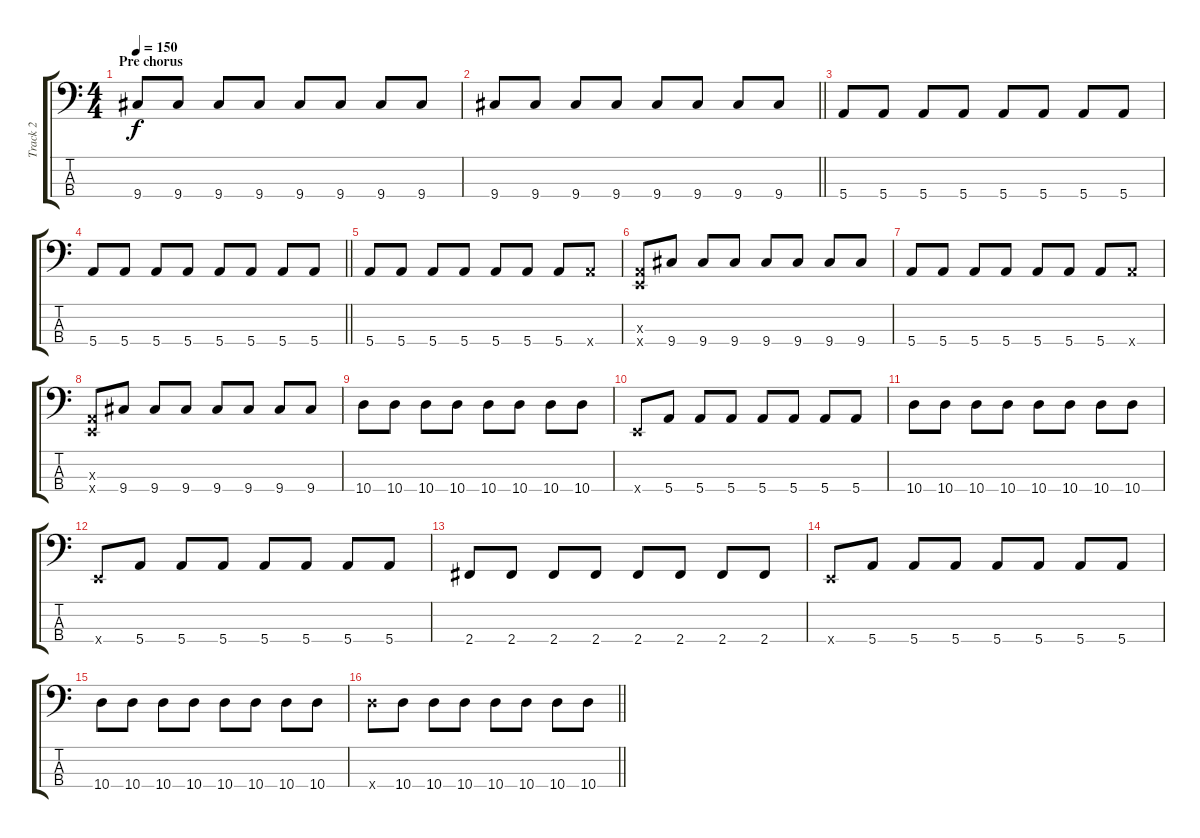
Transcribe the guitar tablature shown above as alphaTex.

\track ("Track 2" "Track 2") {instrument electricbassfinger}
\staff {score tabs}
\tuning (G2 D2 A1 E1) {hide}
\ts (4 4)
\section ("" "Pre chorus")
\tempo 150
\clef f4
\ks c
9.4.8{dy f} 9.4.8 9.4.8 9.4.8 9.4.8 9.4.8 9.4.8 9.4.8 |
\barLineRight lightlight
9.4.8 9.4.8 9.4.8 9.4.8 9.4.8 9.4.8 9.4.8 9.4.8 |
5.4.8 5.4.8 5.4.8 5.4.8 5.4.8 5.4.8 5.4.8 5.4.8 |
\barLineRight lightlight
5.4.8 5.4.8 5.4.8 5.4.8 5.4.8 5.4.8 5.4.8 5.4.8 |
5.4.8 5.4.8 5.4.8 5.4.8 5.4.8 5.4.8 5.4.8 5.4{x}.8 |
(0.3{x} 0.4{x}).8 9.4.8 9.4.8 9.4.8 9.4.8 9.4.8 9.4.8 9.4.8 |
5.4.8 5.4.8 5.4.8 5.4.8 5.4.8 5.4.8 5.4.8 5.4{x}.8 |
(0.3{x} 0.4{x}).8 9.4.8 9.4.8 9.4.8 9.4.8 9.4.8 9.4.8 9.4.8 |
10.4.8 10.4.8 10.4.8 10.4.8 10.4.8 10.4.8 10.4.8 10.4.8 |
0.4{x}.8 5.4.8 5.4.8 5.4.8 5.4.8 5.4.8 5.4.8 5.4.8 |
10.4.8 10.4.8 10.4.8 10.4.8 10.4.8 10.4.8 10.4.8 10.4.8 |
0.4{x}.8 5.4.8 5.4.8 5.4.8 5.4.8 5.4.8 5.4.8 5.4.8 |
2.4.8 2.4.8 2.4.8 2.4.8 2.4.8 2.4.8 2.4.8 2.4.8 |
0.4{x}.8 5.4.8 5.4.8 5.4.8 5.4.8 5.4.8 5.4.8 5.4.8 |
10.4.8 10.4.8 10.4.8 10.4.8 10.4.8 10.4.8 10.4.8 10.4.8 |
\barLineRight lightlight
10.4{x}.8 10.4.8 10.4.8 10.4.8 10.4.8 10.4.8 10.4.8 10.4.8
